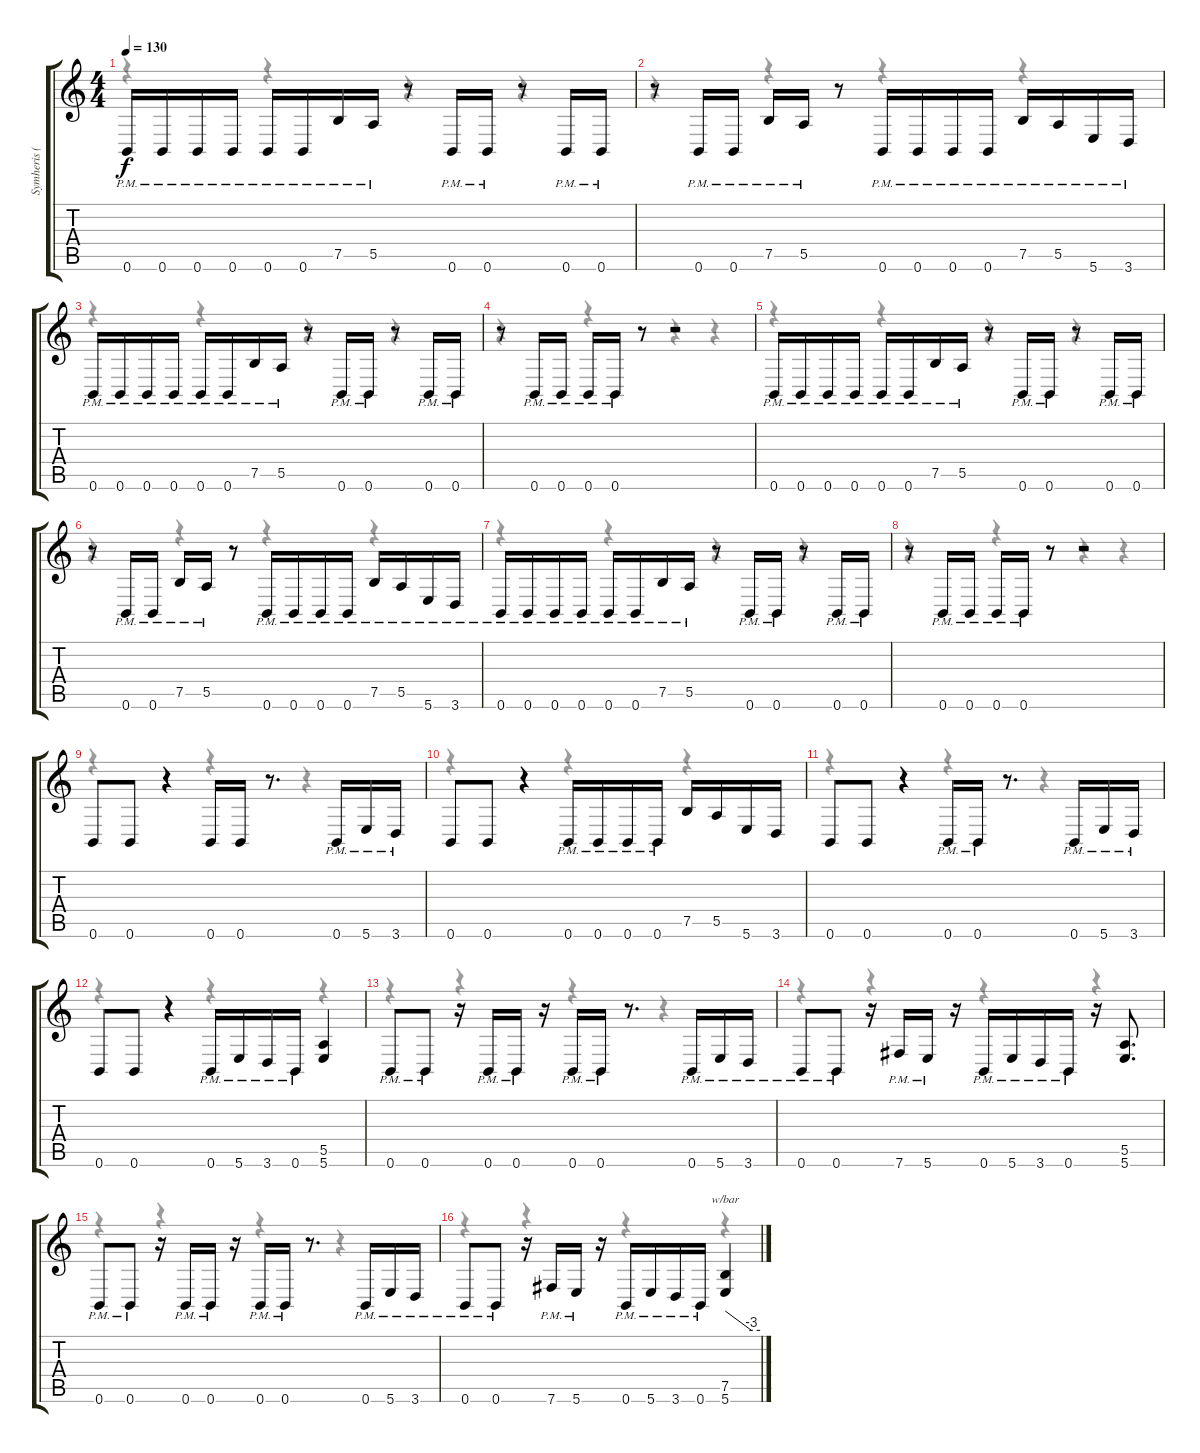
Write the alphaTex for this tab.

\track ("Symheris (Lead)" "Symheris (") {instrument distortionguitar}
\staff {score tabs}
\tuning (B3 Gb3 D3 A2 E2 B1) {hide}
\voice
\ts (4 4)
\tempo 130
\clef g2
\ks c
0.6{pm}.16{dy f} 0.6{pm}.16 0.6{pm}.16 0.6{pm}.16 0.6{pm}.16 0.6{pm}.16 7.5{pm}.16 5.5{pm}.16 r.8 0.6{pm}.16 0.6{pm}.16 r.8 0.6{pm}.16 0.6{pm}.16 |
r.8 0.6{pm}.16 0.6{pm}.16 7.5{pm}.16 5.5{pm}.16 r.8 0.6{pm}.16 0.6{pm}.16 0.6{pm}.16 0.6{pm}.16 7.5{pm}.16 5.5{pm}.16 5.6{pm}.16 3.6{pm}.16 |
0.6{pm}.16 0.6{pm}.16 0.6{pm}.16 0.6{pm}.16 0.6{pm}.16 0.6{pm}.16 7.5{pm}.16 5.5{pm}.16 r.8 0.6{pm}.16 0.6{pm}.16 r.8 0.6{pm}.16 0.6{pm}.16 |
r.8 0.6{pm}.16 0.6{pm}.16 0.6{pm}.16 0.6{pm}.16 r.8 r.2 |
0.6{pm}.16 0.6{pm}.16 0.6{pm}.16 0.6{pm}.16 0.6{pm}.16 0.6{pm}.16 7.5{pm}.16 5.5{pm}.16 r.8 0.6{pm}.16 0.6{pm}.16 r.8 0.6{pm}.16 0.6{pm}.16 |
r.8 0.6{pm}.16 0.6{pm}.16 7.5{pm}.16 5.5{pm}.16 r.8 0.6{pm}.16 0.6{pm}.16 0.6{pm}.16 0.6{pm}.16 7.5{pm}.16 5.5{pm}.16 5.6{pm}.16 3.6{pm}.16 |
0.6{pm}.16 0.6{pm}.16 0.6{pm}.16 0.6{pm}.16 0.6{pm}.16 0.6{pm}.16 7.5{pm}.16 5.5{pm}.16 r.8 0.6{pm}.16 0.6{pm}.16 r.8 0.6{pm}.16 0.6{pm}.16 |
r.8 0.6{pm}.16 0.6{pm}.16 0.6{pm}.16 0.6{pm}.16 r.8 r.2 |
0.6.8 0.6.8 r.4 0.6.16 0.6.16 r.8{d} 0.6{pm}.16 5.6{pm}.16 3.6{pm}.16 |
0.6.8 0.6.8 r.4 0.6{pm}.16 0.6{pm}.16 0.6{pm}.16 0.6{pm}.16 7.5.16 5.5.16 5.6.16 3.6.16 |
0.6.8 0.6.8 r.4 0.6{pm}.16 0.6{pm}.16 r.8{d} 0.6{pm}.16 5.6{pm}.16 3.6{pm}.16 |
0.6.8 0.6.8 r.4 0.6{pm}.16 5.6{pm}.16 3.6{pm}.16 0.6{pm}.16 (5.5 5.6).4 |
0.6{pm}.8 0.6{pm}.8 r.16 0.6{pm}.16 0.6{pm}.16 r.16 0.6{pm}.16 0.6{pm}.16 r.8{d} 0.6{pm}.16 5.6{pm}.16 3.6{pm}.16 |
0.6{pm}.8 0.6{pm}.8 r.16 7.6{pm}.16 5.6{pm}.16 r.16 0.6{pm}.16 5.6{pm}.16 3.6{pm}.16 0.6{pm}.16 r.16 (5.5 5.6).8{d} |
0.6{pm}.8 0.6{pm}.8 r.16 0.6{pm}.16 0.6{pm}.16 r.16 0.6{pm}.16 0.6{pm}.16 r.8{d} 0.6{pm}.16 5.6{pm}.16 3.6{pm}.16 |
0.6{pm}.8 0.6{pm}.8 r.16 7.6{pm}.16 5.6{pm}.16 r.16 0.6{pm}.16 5.6{pm}.16 3.6{pm}.16 0.6{pm}.16 (7.5 5.6).4{tbe (custom default 0 0 45 -12 60 -12)}
\voice
\clef g2
\ottava regular
\simile none
\ks c
r.4{dy f} r.4 r.4 r.4 |
r.4 r.4 r.4 r.4 |
r.4 r.4 r.4 r.4 |
r.4 r.4 r.4 r.4 |
r.4 r.4 r.4 r.4 |
r.4 r.4 r.4 r.4 |
r.4 r.4 r.4 r.4 |
r.4 r.4 r.4 r.4 |
r.4 r.4 r.4 r.4 |
r.4 r.4 r.4 r.4 |
r.4 r.4 r.4 r.4 |
r.4 r.4 r.4 r.4 |
r.4 r.4 r.4 r.4 |
r.4 r.4 r.4 r.4 |
r.4 r.4 r.4 r.4 |
r.4 r.4 r.4 r.4
